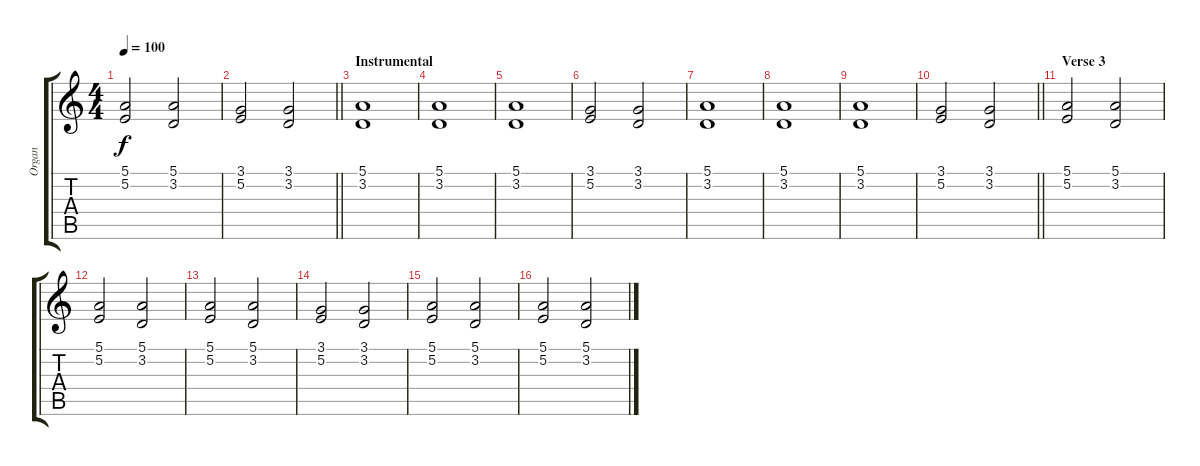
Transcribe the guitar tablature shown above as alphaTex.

\track ("Organ" "Organ") {instrument percussiveorgan}
\staff {score tabs}
\tuning (E4 B3 G3 D3 A2 E2) {hide}
\ts (4 4)
\tempo 100
\clef g2
\ks c
(5.1 5.2).2{dy f} (5.1 3.2).2 |
\barLineRight lightlight
(3.1 5.2).2 (3.1 3.2).2 |
\section ("" "Instrumental")
(5.1 3.2).1 |
(5.1 3.2).1 |
(5.1 3.2).1 |
(3.1 5.2).2 (3.1 3.2).2 |
(5.1 3.2).1 |
(5.1 3.2).1 |
(5.1 3.2).1 |
\barLineRight lightlight
(3.1 5.2).2 (3.1 3.2).2 |
\section ("" "Verse 3")
(5.1 5.2).2 (5.1 3.2).2 |
(5.1 5.2).2 (5.1 3.2).2 |
(5.1 5.2).2 (5.1 3.2).2 |
(3.1 5.2).2 (3.1 3.2).2 |
(5.1 5.2).2 (5.1 3.2).2 |
(5.1 5.2).2 (5.1 3.2).2
